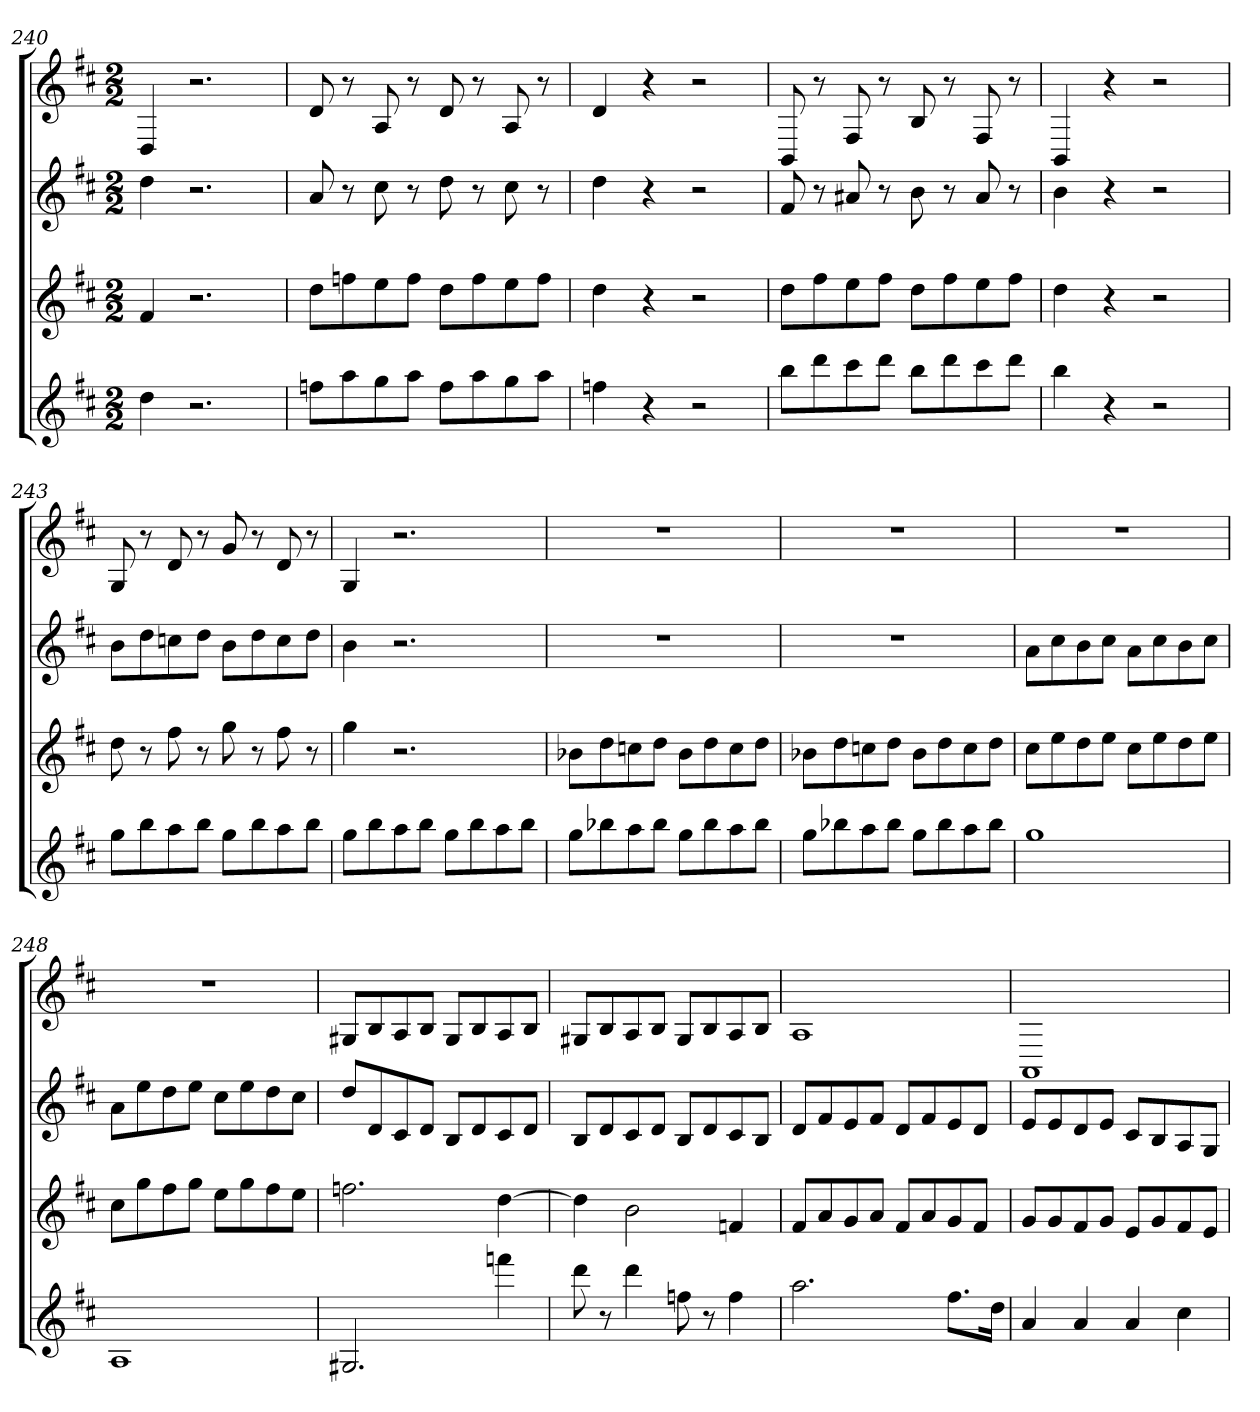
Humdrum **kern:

**kern	**kern	**kern	**kern
*part4	*part3	*part2	*part1
*staff4	*staff3	*staff2	*staff1
*k[f#c#]	*k[f#c#]	*k[f#c#]	*k[f#c#]
*D:	*D:	*D:	*D:
*M2/2	*M2/2	*M2/2	*M2/2
=240	=240	=240	=240
4dd	4f#	4dd	4D
2.r	2.r	2.r	2.r
=241a	=241a	=241a	=241a
8ffnL	8ddL	8a	8d
8aa	8ffn	8r	8r
8gg	8ee	8cc#	8A
8aaJ	8ffJ	8r	8r
8ffL	8ddL	8dd	8d
8aa	8ff	8r	8r
8gg	8ee	8cc#	8A
8aaJ	8ffJ	8r	8r
=242a	=242a	=242a	=242a
4ffn	4dd	4dd	4d
4r	4r	4r	4r
2r	2r	2r	2r
=241b	=241b	=241b	=241b
8bbL	8ddL	8f#	8BB
8ddd	8ff#	8r	8r
8ccc#	8ee	8a#X	8F#
8dddJ	8ff#J	8r	8r
8bbL	8ddL	8b	8B
8ddd	8ff#	8r	8r
8ccc#	8ee	8a#	8F#
8dddJ	8ff#J	8r	8r
=242b	=242b	=242b	=242b
4bb	4dd	4b	4BB
4r	4r	4r	4r
2r	2r	2r	2r
=243	=243	=243	=243
8ggL	8dd	8bL	8G
8bb	8r	8dd	8r
8aa	8ff#	8ccn	8d
8bbJ	8r	8ddJ	8r
8ggL	8gg	8bL	8g
8bb	8r	8dd	8r
8aa	8ff#	8cc	8d
8bbJ	8r	8ddJ	8r
=244	=244	=244	=244
8ggL	4gg	4b	4G
8bb	.	.	.
8aa	2.r	2.r	2.r
8bbJ	.	.	.
8ggL	.	.	.
8bb	.	.	.
8aa	.	.	.
8bbJ	.	.	.
=245	=245	=245	=245
8ggL	8b-XL	1r	1r
8bb-X	8dd	.	.
8aa	8ccn	.	.
8bb-J	8ddJ	.	.
8ggL	8b-L	.	.
8bb-	8dd	.	.
8aa	8cc	.	.
8bb-J	8ddJ	.	.
=246	=246	=246	=246
8ggL	8b-XL	1r	1r
8bb-X	8dd	.	.
8aa	8ccn	.	.
8bb-J	8ddJ	.	.
8ggL	8b-L	.	.
8bb-	8dd	.	.
8aa	8cc	.	.
8bb-J	8ddJ	.	.
=247	=247	=247	=247
1gg	8cc#L	8aL	1r
.	8ee	8cc#	.
.	8dd	8b	.
.	8eeJ	8cc#J	.
.	8cc#L	8aL	.
.	8ee	8cc#	.
.	8dd	8b	.
.	8eeJ	8cc#J	.
=248	=248	=248	=248
1A	8cc#L	8aL	1r
.	8gg	8ee	.
.	8ff#	8dd	.
.	8ggJ	8eeJ	.
.	8eeL	8cc#L	.
.	8gg	8ee	.
.	8ff#	8dd	.
.	8eeJ	8cc#J	.
=249	=249	=249	=249
2.G#X	2.ffn	8ddL	8G#XL
.	.	8d	8B
.	.	8c#	8A
.	.	8dJ	8BJ
.	.	8BL	8G#L
.	.	8d	8B
4fffn	[4dd	8c#	8A
.	.	8dJ	8BJ
=250	=250	=250	=250
8ddd	4dd]	8BL	8G#XL
8r	.	8d	8B
4ddd	2b	8c#	8A
.	.	8dJ	8BJ
8ffn	.	8BL	8G#L
8r	.	8d	8B
4ff	4fn	8c#	8A
.	.	8BJ	8BJ
=251	=251	=251	=251
2.aa	8f#L	8dL	1A
.	8a	8f#	.
.	8g	8e	.
.	8aJ	8f#J	.
.	8f#L	8dL	.
.	8a	8f#	.
8.ff#L	8g	8e	.
.	8f#J	8dJ	.
16ddJk	.	.	.
=252	=252	=252	=252
4a	8gL	8eL	1AA
.	8g	8e	.
4a	8f#	8d	.
.	8gJ	8eJ	.
4a	8eL	8c#L	.
.	8g	8B	.
4cc#	8f#	8A	.
.	8eJ	8GJ	.
=	=	=	=
*-	*-	*-	*-
